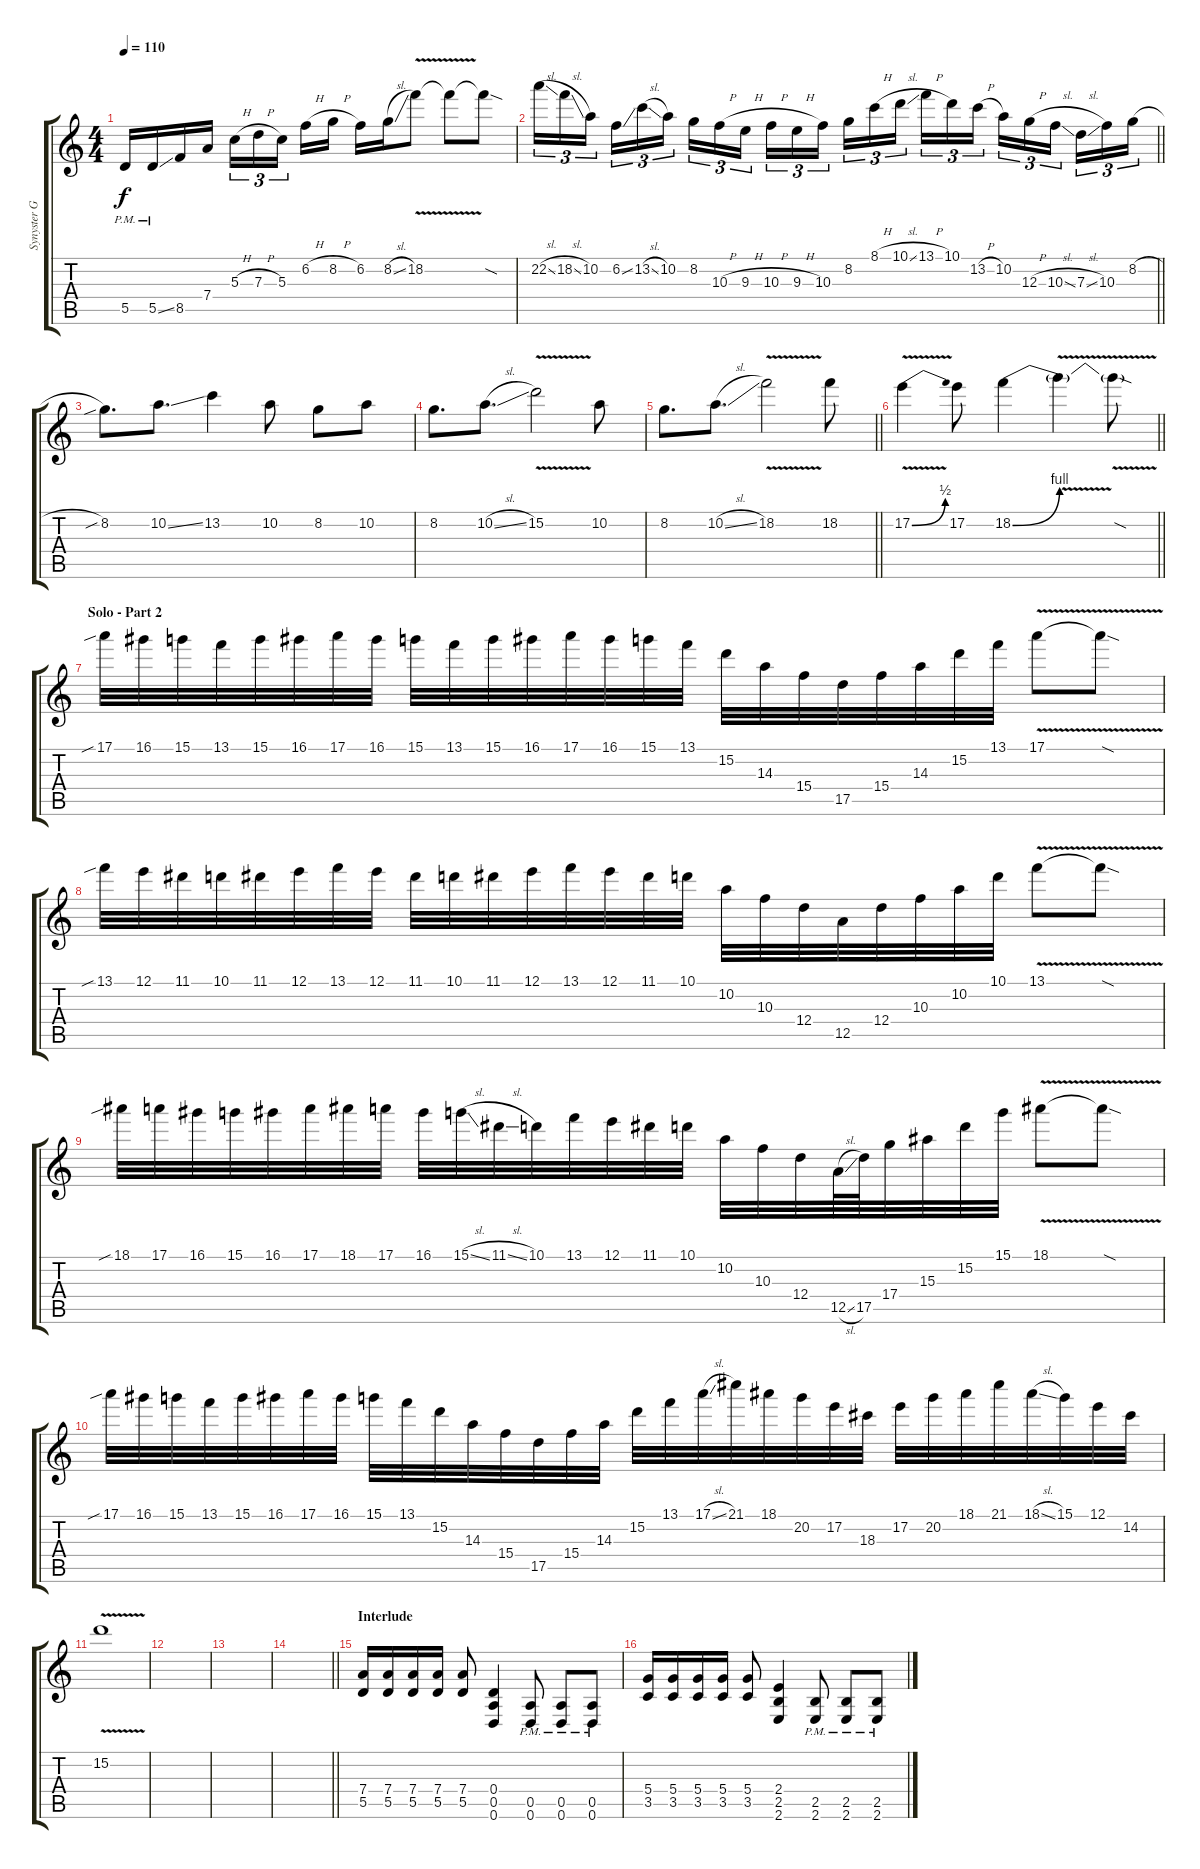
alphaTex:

\track ("Synyster Gates - Lead" "Synyster G") {instrument overdrivenguitar}
\staff {score tabs}
\tuning (E4 B3 G3 D3 A2 D2) {hide}
\ts (4 4)
\tempo 110
\clef g2
\ks c
5.5{pm}.16{dy f} 5.5{ss pm}.16 8.5.16 7.4.16 5.3{h}.16{tu (3 2)} 7.3{h}.16{tu (3 2)} 5.3.16{tu (3 2) beam splitsecondary} 6.2{h}.16 8.2{h}.16 6.2.16 8.2{sl}.16 18.2{v}.8 18.2{t}.8 18.2{sod t}.8 |
\barLineRight lightlight
22.2{sl}.16{tu (3 2)} 18.2{sl}.16{tu (3 2)} 10.2.16{tu (3 2) beam splitsecondary} 6.2{ss}.16{tu (3 2)} 13.2{sl}.16{tu (3 2)} 10.2.16{tu (3 2)} 8.2.16{tu (3 2)} 10.3{h}.16{tu (3 2)} 9.3{h}.16{tu (3 2) beam splitsecondary} 10.3{h}.16{tu (3 2)} 9.3{h}.16{tu (3 2)} 10.3.16{tu (3 2)} 8.2.16{tu (3 2)} 8.1{h}.16{tu (3 2)} 10.1{sl}.16{tu (3 2) beam splitsecondary} 13.1{h}.16{tu (3 2)} 10.1.16{tu (3 2)} 13.2{h}.16{tu (3 2)} 10.2.16{tu (3 2)} 12.3{h}.16{tu (3 2)} 10.3{sl}.16{tu (3 2) beam splitsecondary} 7.3{sl}.16{tu (3 2)} 10.3.16{tu (3 2)} 8.2{h}.16{tu (3 2)} |
8.2{sib}.8{d balance 16} 10.2{ss}.8{d} 13.2.4 10.2.8 8.2.8 10.2.8 |
8.2.8{d} 10.2{sl}.8{d} 15.2{v}.2 10.2.8 |
\barLineRight lightlight
8.2.8{d} 10.2{sl}.8{d} 18.2{v}.2 18.2.8 |
\barLineRight lightlight
17.2{be (bend 0 0 60 2) v}.4 17.2.8 18.2{be (bend 0 0 60 4)}.4 18.2{v t}.4 18.2{sod t}.8 |
\section ("" "Solo - Part 2")
17.1{sib}.32{balance 8} 16.1.32 15.1.32 13.1.32 15.1.32 16.1.32 17.1.32 16.1.32 15.1.32 13.1.32 15.1.32 16.1.32 17.1.32 16.1.32 15.1.32 13.1.32 15.2.32 14.3.32 15.4.32 17.5.32 15.4.32 14.3.32 15.2.32 13.1.32 17.1{v}.8 17.1{sod t}.8 |
13.1{sib}.32 12.1.32 11.1.32 10.1.32 11.1.32 12.1.32 13.1.32 12.1.32 11.1.32 10.1.32 11.1.32 12.1.32 13.1.32 12.1.32 11.1.32 10.1.32 10.2.32 10.3.32 12.4.32 12.5.32 12.4.32 10.3.32 10.2.32 10.1.32 13.1{v}.8 13.1{sod t}.8 |
18.1{sib}.32 17.1.32 16.1.32 15.1.32 16.1.32 17.1.32 18.1.32 17.1.32 16.1.32 15.1{sl}.32 11.1{sl}.32 10.1.32 13.1.32 12.1.32 11.1.32 10.1.32 10.2.32 10.3.32 12.4.32 12.5{sl}.64 17.5.64 17.4.32 15.3.32 15.2.32 15.1.32 18.1{v}.8 18.1{sod t}.8 |
17.1{sib}.32 16.1.32 15.1.32 13.1.32 15.1.32 16.1.32 17.1.32 16.1.32 15.1.32 13.1.32 15.2.32 14.3.32 15.4.32 17.5.32 15.4.32 14.3.32 15.2.32 13.1.32 17.1{sl}.32 21.1.32 18.1.32 20.2.32 17.2.32 18.3.32 17.2.32 20.2.32 18.1.32 21.1.32 18.1{sl}.32 15.1.32 12.1.32 14.2.32 |
15.2{v}.1{volume 5} |
|
|
\barLineRight lightlight
|
\section ("" "Interlude")
(7.4 5.5).16{volume 12} (7.4 5.5).16 (7.4 5.5).16 (7.4 5.5).16 (7.4 5.5).8 (0.4 0.5 0.6).4 (0.5{pm} 0.6{pm}).8 (0.5{pm} 0.6{pm}).8 (0.5{pm} 0.6{pm}).8 |
(5.4 3.5).16 (5.4 3.5).16 (5.4 3.5).16 (5.4 3.5).16 (5.4 3.5).8 (2.4 2.5 2.6).4 (2.5{pm} 2.6{pm}).8 (2.5{pm} 2.6{pm}).8 (2.5{pm} 2.6{pm}).8
